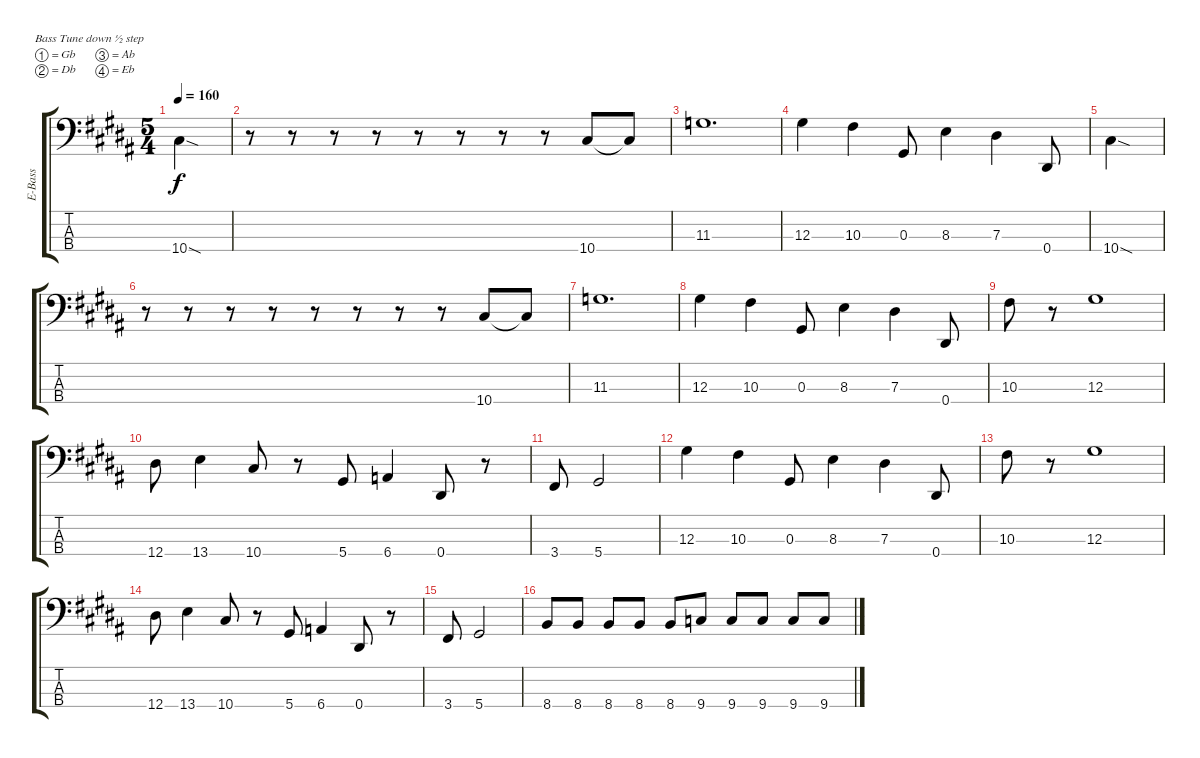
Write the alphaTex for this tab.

\bracketExtendMode groupsimilarinstruments
\otherSystemsTrackNameOrientation horizontal
\track ("Electric Bass" "E-Bass") {instrument electricbassfinger}
\staff {score tabs}
\tuning (Gb2 Db2 Ab1 Eb1)
\ts (5 4)
\tempo 160
\clef f4
\ks b
10.4{sod acc forcenatural}.4{dy f instrument electricbassfinger beam Down} |
r.8{beam Down} r.8{beam Down} r.8{beam Down} r.8{beam Down} r.8{beam Down} r.8{beam Down} r.8{beam Down} r.8{beam Down} 10.4{acc forcenatural}.8{beam Up} 10.4{t acc forcenatural}.8{beam Up} |
11.3{acc b}.1{d beam Down} |
12.3{acc forcenatural}.4{beam Down} 10.3{acc forcenatural}.4{beam Down} 0.3{acc forcenatural}.8{beam Up} 8.3{acc forcenatural}.4{beam Down} 7.3{acc forcenatural}.4{beam Down} 0.4{acc forcenatural}.8{beam Up} |
10.4{sod acc forcenatural}.4{beam Down} |
r.8{beam Down} r.8{beam Down} r.8{beam Down} r.8{beam Down} r.8{beam Down} r.8{beam Down} r.8{beam Down} r.8{beam Down} 10.4{acc forcenatural}.8{beam Up} 10.4{t acc forcenatural}.8{beam Up} |
11.3{acc b}.1{d beam Down} |
12.3{acc forcenatural}.4{beam Down} 10.3{acc forcenatural}.4{beam Down} 0.3{acc forcenatural}.8{beam Up} 8.3{acc forcenatural}.4{beam Down} 7.3{acc forcenatural}.4{beam Down} 0.4{acc forcenatural}.8{beam Up} |
10.3{acc forcenatural}.8{beam Down} r.8{beam Down} 12.3{acc forcenatural}.1{beam Down} |
12.4{acc forcenatural}.8{beam Down} 13.4{acc forcenatural}.4{beam Down} 10.4{acc forcenatural}.8{beam Up} r.8{beam Up} 5.4{acc forcenatural}.8{beam Up} 6.4{acc b}.4{beam Up} 0.4{acc forcenatural}.8{beam Up} r.8{beam Up} |
3.4{acc forcenatural}.8{beam Up} 5.4{acc forcenatural}.2{beam Up} |
12.3{acc forcenatural}.4{beam Down} 10.3{acc forcenatural}.4{beam Down} 0.3{acc forcenatural}.8{beam Up} 8.3{acc forcenatural}.4{beam Down} 7.3{acc forcenatural}.4{beam Down} 0.4{acc forcenatural}.8{beam Up} |
10.3{acc forcenatural}.8{beam Down} r.8{beam Down} 12.3{acc forcenatural}.1{beam Down} |
12.4{acc forcenatural}.8{beam Down} 13.4{acc forcenatural}.4{beam Down} 10.4{acc forcenatural}.8{beam Up} r.8{beam Up} 5.4{acc forcenatural}.8{beam Up} 6.4{acc b}.4{beam Up} 0.4{acc forcenatural}.8{beam Up} r.8{beam Up} |
3.4{acc forcenatural}.8{beam Up} 5.4{acc forcenatural}.2{beam Up} |
8.4{acc forcenatural}.8{beam Up} 8.4{acc forcenatural}.8{beam Up} 8.4{acc forcenatural}.8{beam Up} 8.4{acc forcenatural}.8{beam Up} 8.4{acc forcenatural}.8{beam Up} 9.4{acc b}.8{beam Up} 9.4{acc b}.8{beam Up} 9.4{acc b}.8{beam Up} 9.4{acc b}.8{beam Up} 9.4{acc b}.8{beam Up}
